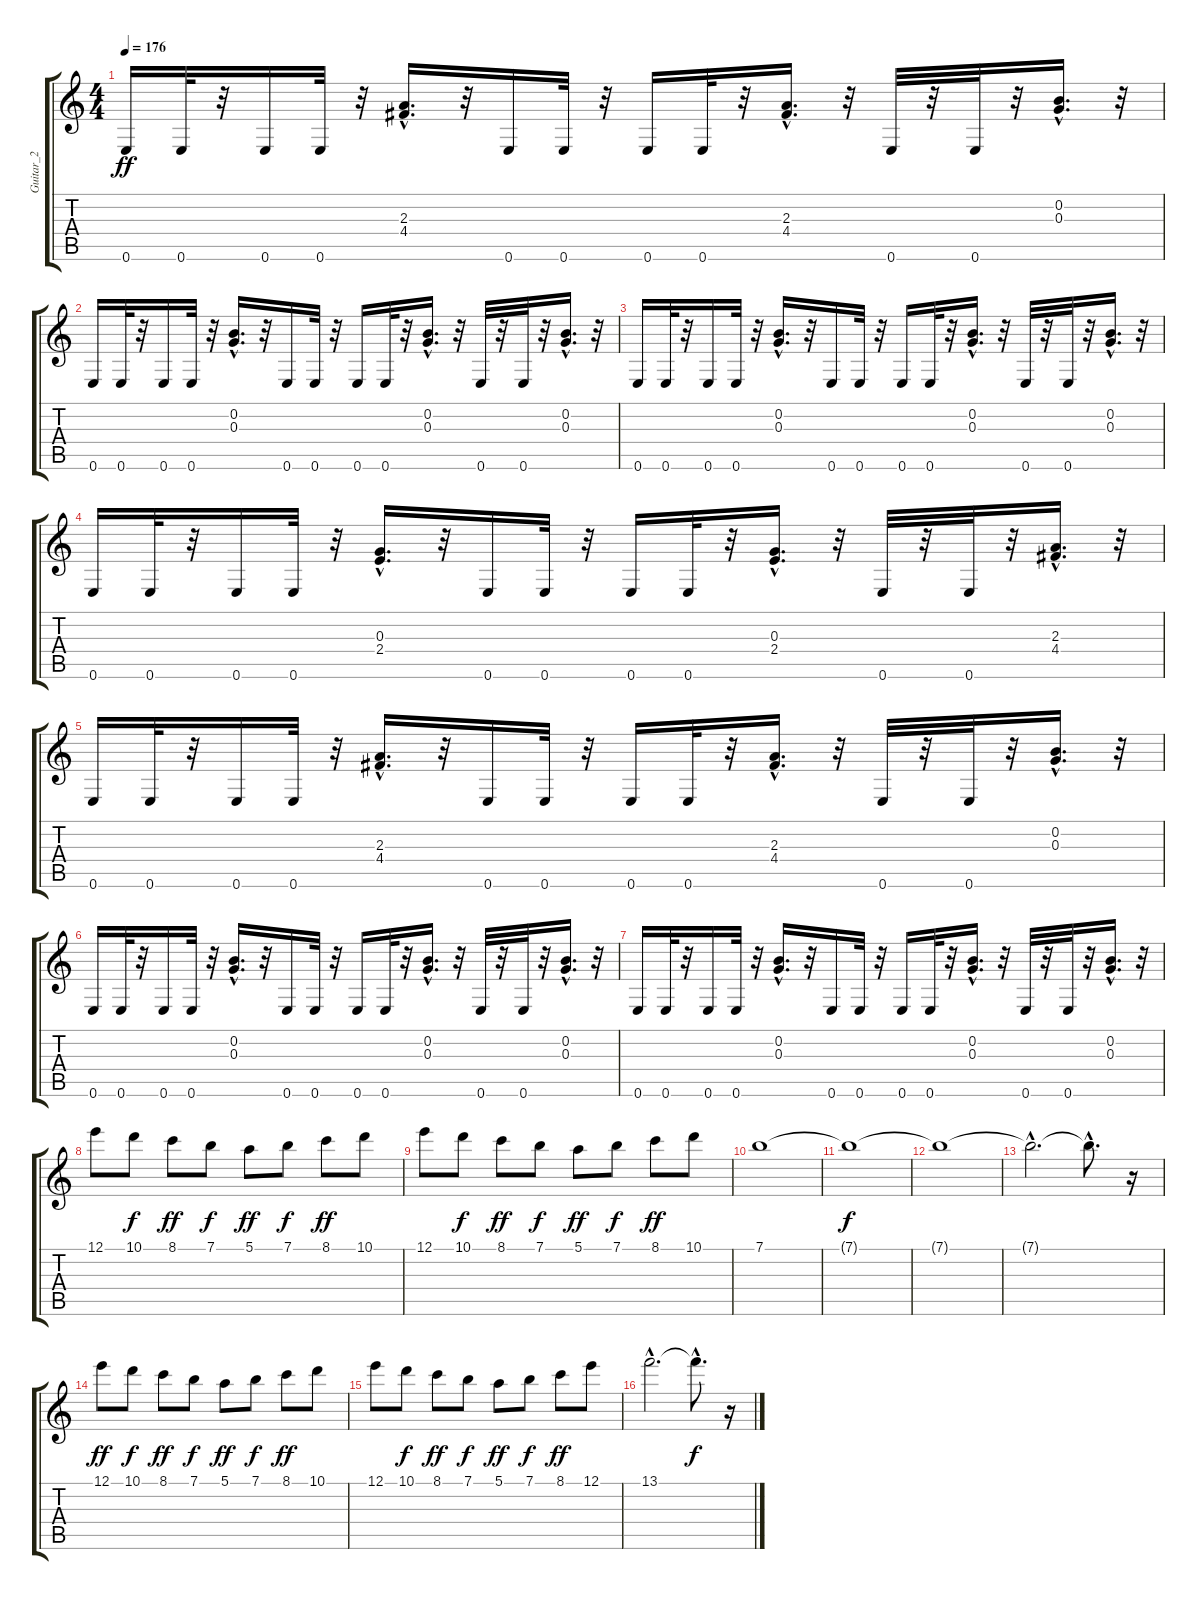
\track ("Guitar_2" "Guitar_2") {instrument acousticguitarsteel}
\staff {score tabs}
\tuning (E4 B3 G3 D3 A2 E2) {hide}
\ts (4 4)
\tempo 176
\clef g2
\ks c
0.6.16{dy ff} 0.6.32 r.32 0.6.16 0.6.32 r.32 (2.3{hac} 4.4{hac}).16{d} r.32 0.6.16 0.6.32 r.32 0.6.16 0.6.32 r.32 (2.3{hac} 4.4{hac}).16{d} r.32 0.6.32 r.32 0.6.32 r.32 (0.2{hac} 0.3{hac}).16{d} r.32 |
0.6.16 0.6.32 r.32 0.6.16 0.6.32 r.32 (0.2{hac} 0.3{hac}).16{d} r.32 0.6.16 0.6.32 r.32 0.6.16 0.6.32 r.32 (0.2{hac} 0.3{hac}).16{d} r.32 0.6.32 r.32 0.6.32 r.32 (0.2{hac} 0.3{hac}).16{d} r.32 |
0.6.16 0.6.32 r.32 0.6.16 0.6.32 r.32 (0.2{hac} 0.3{hac}).16{d} r.32 0.6.16 0.6.32 r.32 0.6.16 0.6.32 r.32 (0.2{hac} 0.3{hac}).16{d} r.32 0.6.32 r.32 0.6.32 r.32 (0.2{hac} 0.3{hac}).16{d} r.32 |
0.6.16 0.6.32 r.32 0.6.16 0.6.32 r.32 (0.3{hac} 2.4{hac}).16{d} r.32 0.6.16 0.6.32 r.32 0.6.16 0.6.32 r.32 (0.3{hac} 2.4{hac}).16{d} r.32 0.6.32 r.32 0.6.32 r.32 (2.3{hac} 4.4{hac}).16{d} r.32 |
0.6.16 0.6.32 r.32 0.6.16 0.6.32 r.32 (2.3{hac} 4.4{hac}).16{d} r.32 0.6.16 0.6.32 r.32 0.6.16 0.6.32 r.32 (2.3{hac} 4.4{hac}).16{d} r.32 0.6.32 r.32 0.6.32 r.32 (0.2{hac} 0.3{hac}).16{d} r.32 |
0.6.16 0.6.32 r.32 0.6.16 0.6.32 r.32 (0.2{hac} 0.3{hac}).16{d} r.32 0.6.16 0.6.32 r.32 0.6.16 0.6.32 r.32 (0.2{hac} 0.3{hac}).16{d} r.32 0.6.32 r.32 0.6.32 r.32 (0.2{hac} 0.3{hac}).16{d} r.32 |
0.6.16 0.6.32 r.32 0.6.16 0.6.32 r.32 (0.2{hac} 0.3{hac}).16{d} r.32 0.6.16 0.6.32 r.32 0.6.16 0.6.32 r.32 (0.2{hac} 0.3{hac}).16{d} r.32 0.6.32 r.32 0.6.32 r.32 (0.2{hac} 0.3{hac}).16{d} r.32 |
12.1.8{balance 5} 10.1.8{dy f} 8.1.8{dy ff} 7.1.8{dy f} 5.1.8{dy ff} 7.1.8{dy f} 8.1.8{dy ff} 10.1.8 |
12.1.8 10.1.8{dy f} 8.1.8{dy ff} 7.1.8{dy f} 5.1.8{dy ff} 7.1.8{dy f} 8.1.8{dy ff} 10.1.8 |
7.1.1 |
7.1{t}.1{dy f} |
7.1{t}.1 |
7.1{hac t}.2{d} 7.1{hac t}.8{d} r.16 |
12.1.8{dy ff} 10.1.8{dy f} 8.1.8{dy ff} 7.1.8{dy f} 5.1.8{dy ff} 7.1.8{dy f} 8.1.8{dy ff} 10.1.8 |
12.1.8 10.1.8{dy f} 8.1.8{dy ff} 7.1.8{dy f} 5.1.8{dy ff} 7.1.8{dy f} 8.1.8{dy ff} 12.1.8 |
13.1{hac}.2{d} 13.1{hac t}.8{d dy f} r.16
